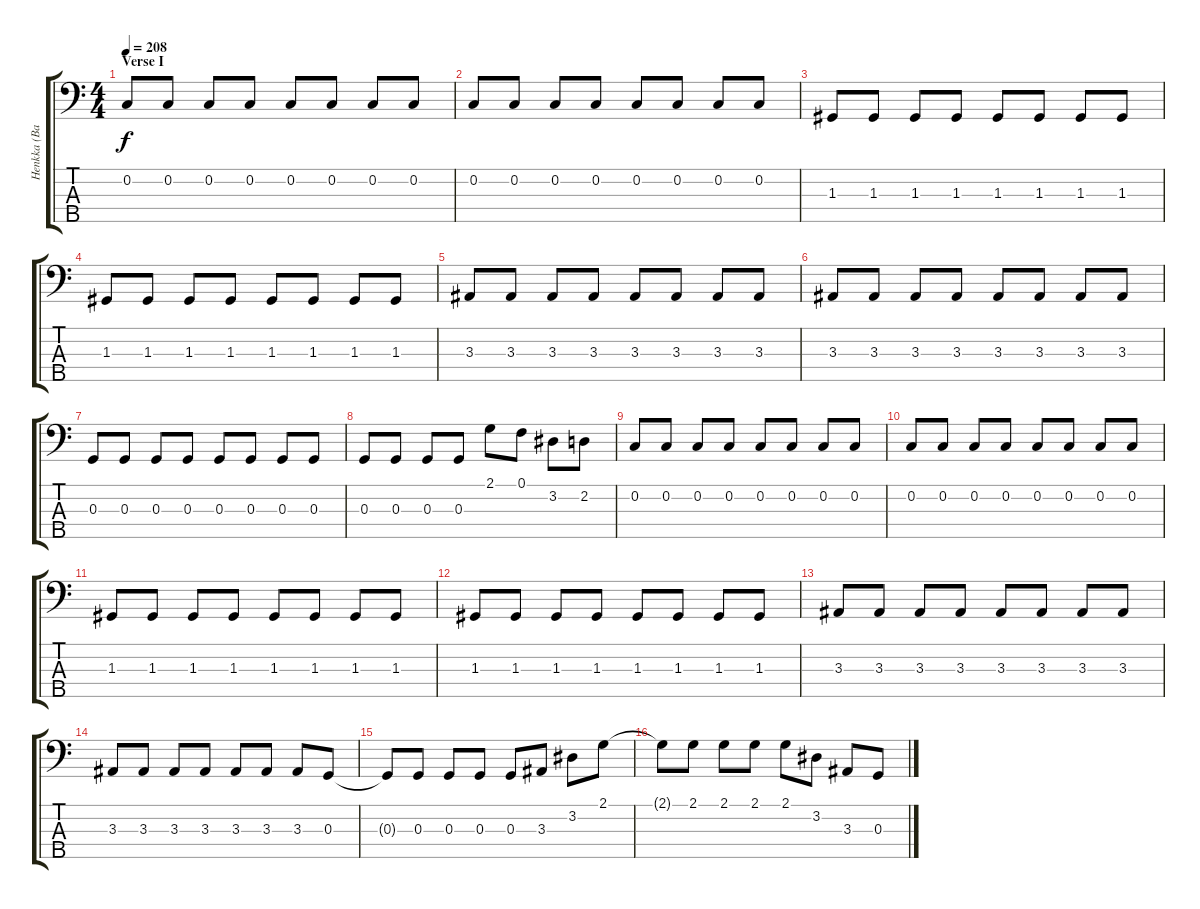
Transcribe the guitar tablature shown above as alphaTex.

\track ("Henkka (Bass)" "Henkka (Ba") {instrument electricbasspick}
\staff {score tabs}
\tuning (F2 C2 G1 D1 A0) {hide}
\ts (4 4)
\section ("" "Verse I")
\tempo 208
\clef f4
\ks c
0.2.8{dy f} 0.2.8 0.2.8 0.2.8 0.2.8 0.2.8 0.2.8 0.2.8 |
0.2.8 0.2.8 0.2.8 0.2.8 0.2.8 0.2.8 0.2.8 0.2.8 |
1.3.8 1.3.8 1.3.8 1.3.8 1.3.8 1.3.8 1.3.8 1.3.8 |
1.3.8 1.3.8 1.3.8 1.3.8 1.3.8 1.3.8 1.3.8 1.3.8 |
3.3.8 3.3.8 3.3.8 3.3.8 3.3.8 3.3.8 3.3.8 3.3.8 |
3.3.8 3.3.8 3.3.8 3.3.8 3.3.8 3.3.8 3.3.8 3.3.8 |
0.3.8 0.3.8 0.3.8 0.3.8 0.3.8 0.3.8 0.3.8 0.3.8 |
0.3.8 0.3.8 0.3.8 0.3.8 2.1.8 0.1.8 3.2.8 2.2.8 |
0.2.8 0.2.8 0.2.8 0.2.8 0.2.8 0.2.8 0.2.8 0.2.8 |
0.2.8 0.2.8 0.2.8 0.2.8 0.2.8 0.2.8 0.2.8 0.2.8 |
1.3.8 1.3.8 1.3.8 1.3.8 1.3.8 1.3.8 1.3.8 1.3.8 |
1.3.8 1.3.8 1.3.8 1.3.8 1.3.8 1.3.8 1.3.8 1.3.8 |
3.3.8 3.3.8 3.3.8 3.3.8 3.3.8 3.3.8 3.3.8 3.3.8 |
3.3.8 3.3.8 3.3.8 3.3.8 3.3.8 3.3.8 3.3.8 0.3.8 |
0.3{t}.8 0.3.8 0.3.8 0.3.8 0.3.8 3.3.8 3.2.8 2.1.8 |
2.1{t}.8 2.1.8 2.1.8 2.1.8 2.1.8 3.2.8 3.3.8 0.3.8
